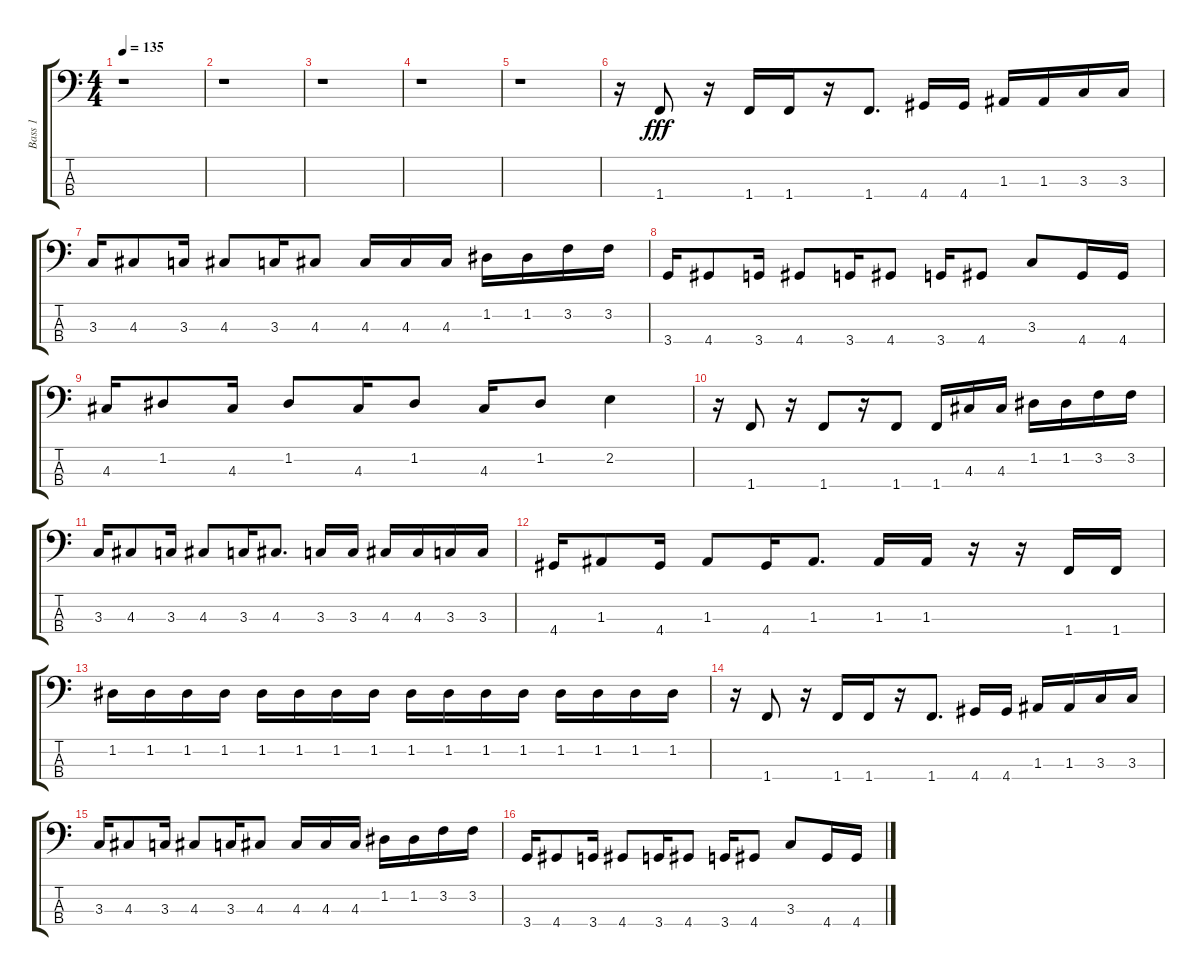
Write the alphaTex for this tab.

\track ("Bass 1" "Bass 1") {instrument electricbasspick}
\staff {score tabs}
\tuning (G2 D2 A1 E1) {hide}
\ts (4 4)
\tempo 135
\clef f4
\ks c
r.1{dy fff} |
r.1 |
r.1 |
r.1 |
r.1 |
r.16 1.4.8 r.16 1.4.16 1.4.16 r.16 1.4.8{d} 4.4.16 4.4.16 1.3.16 1.3.16 3.3.16 3.3.16 |
3.3.16 4.3.8 3.3.16 4.3.8 3.3.16 4.3.8 4.3.16 4.3.16 4.3.16 1.2.16 1.2.16 3.2.16 3.2.16 |
3.4.16 4.4.8 3.4.16 4.4.8 3.4.16 4.4.8 3.4.16 4.4.8 3.3.8 4.4.16 4.4.16 |
4.3.16 1.2.8 4.3.16 1.2.8 4.3.16 1.2.8 4.3.16 1.2.8 2.2.4 |
r.16 1.4.8 r.16 1.4.8 r.16 1.4.8 1.4.16 4.3.16 4.3.16 1.2.16 1.2.16 3.2.16 3.2.16 |
3.3.16 4.3.8 3.3.16 4.3.8 3.3.16 4.3.8{d} 3.3.16 3.3.16 4.3.16 4.3.16 3.3.16 3.3.16 |
4.4.16 1.3.8 4.4.16 1.3.8 4.4.16 1.3.8{d} 1.3.16 1.3.16 r.16 r.16 1.4.16 1.4.16 |
1.2.16 1.2.16 1.2.16 1.2.16 1.2.16 1.2.16 1.2.16 1.2.16 1.2.16 1.2.16 1.2.16 1.2.16 1.2.16 1.2.16 1.2.16 1.2.16 |
r.16 1.4.8 r.16 1.4.16 1.4.16 r.16 1.4.8{d} 4.4.16 4.4.16 1.3.16 1.3.16 3.3.16 3.3.16 |
3.3.16 4.3.8 3.3.16 4.3.8 3.3.16 4.3.8 4.3.16 4.3.16 4.3.16 1.2.16 1.2.16 3.2.16 3.2.16 |
3.4.16 4.4.8 3.4.16 4.4.8 3.4.16 4.4.8 3.4.16 4.4.8 3.3.8 4.4.16 4.4.16
